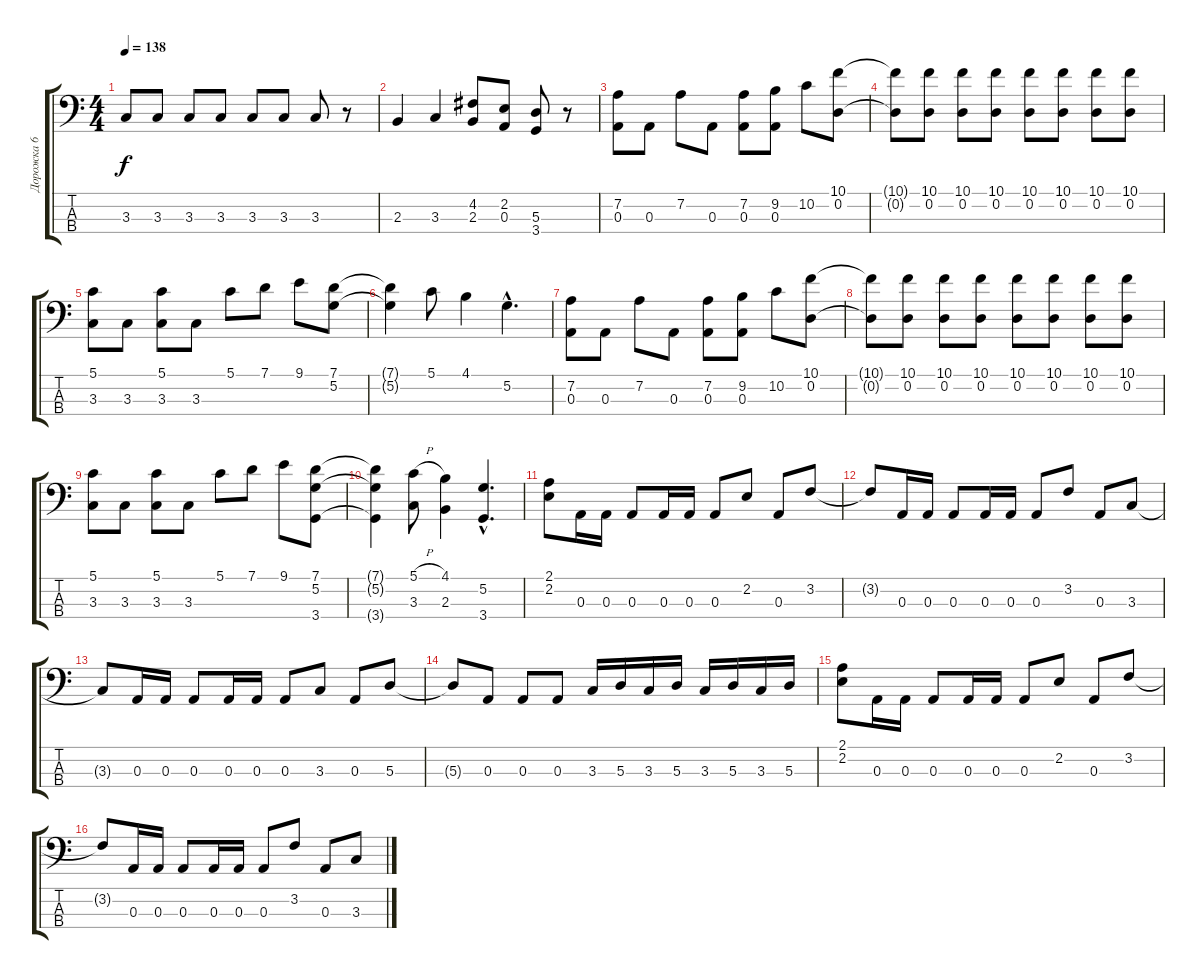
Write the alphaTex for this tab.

\track ("Дорожка 6" "Дорожка 6") {instrument electricbasspick}
\staff {score tabs}
\tuning (G2 D2 A1 E1) {hide}
\ts (4 4)
\tempo 138
\clef f4
\ks c
3.3{t}.8{dy f} 3.3.8 3.3.8 3.3.8 3.3.8 3.3.8 3.3.8 r.8 |
2.3.4 3.3.4 (4.2 2.3).8 (2.2 0.3).8 (5.3 3.4).8 r.8 |
(7.2 0.3).8 0.3.8 7.2.8 0.3.8 (7.2 0.3).8 (9.2 0.3).8 10.2.8 (10.1 0.2).8 |
(10.1{t} 0.2{t}).8 (10.1 0.2).8 (10.1 0.2).8 (10.1 0.2).8 (10.1 0.2).8 (10.1 0.2).8 (10.1 0.2).8 (10.1 0.2).8 |
(5.1 3.3).8 3.3.8 (5.1 3.3).8 3.3.8 5.1.8 7.1.8 9.1.8 (7.1 5.2).8 |
(7.1{t} 5.2{t}).4 5.1.8 4.1.4 5.2{hac}.4{d} |
(7.2 0.3).8 0.3.8 7.2.8 0.3.8 (7.2 0.3).8 (9.2 0.3).8 10.2.8 (10.1 0.2).8 |
(10.1{t} 0.2{t}).8 (10.1 0.2).8 (10.1 0.2).8 (10.1 0.2).8 (10.1 0.2).8 (10.1 0.2).8 (10.1 0.2).8 (10.1 0.2).8 |
(5.1 3.3).8 3.3.8 (5.1 3.3).8 3.3.8 5.1.8 7.1.8 9.1.8 (7.1 5.2 3.4).8 |
(7.1{t} 5.2{t} 3.4{t}).4 (5.1{h} 3.3).8 (4.1 2.3).4 (5.2{hac} 3.4{hac}).4{d} |
(2.1 2.2).8 0.3.16 0.3.16 0.3.8 0.3.16 0.3.16 0.3.8 2.2.8 0.3.8 3.2.8 |
3.2{t}.8 0.3.16 0.3.16 0.3.8 0.3.16 0.3.16 0.3.8 3.2.8 0.3.8 3.3.8 |
3.3{t}.8 0.3.16 0.3.16 0.3.8 0.3.16 0.3.16 0.3.8 3.3.8 0.3.8 5.3.8 |
5.3{t}.8 0.3.8 0.3.8 0.3.8 3.3.16 5.3.16 3.3.16 5.3.16 3.3.16 5.3.16 3.3.16 5.3.16 |
(2.1 2.2).8 0.3.16 0.3.16 0.3.8 0.3.16 0.3.16 0.3.8 2.2.8 0.3.8 3.2.8 |
3.2{t}.8 0.3.16 0.3.16 0.3.8 0.3.16 0.3.16 0.3.8 3.2.8 0.3.8 3.3.8
